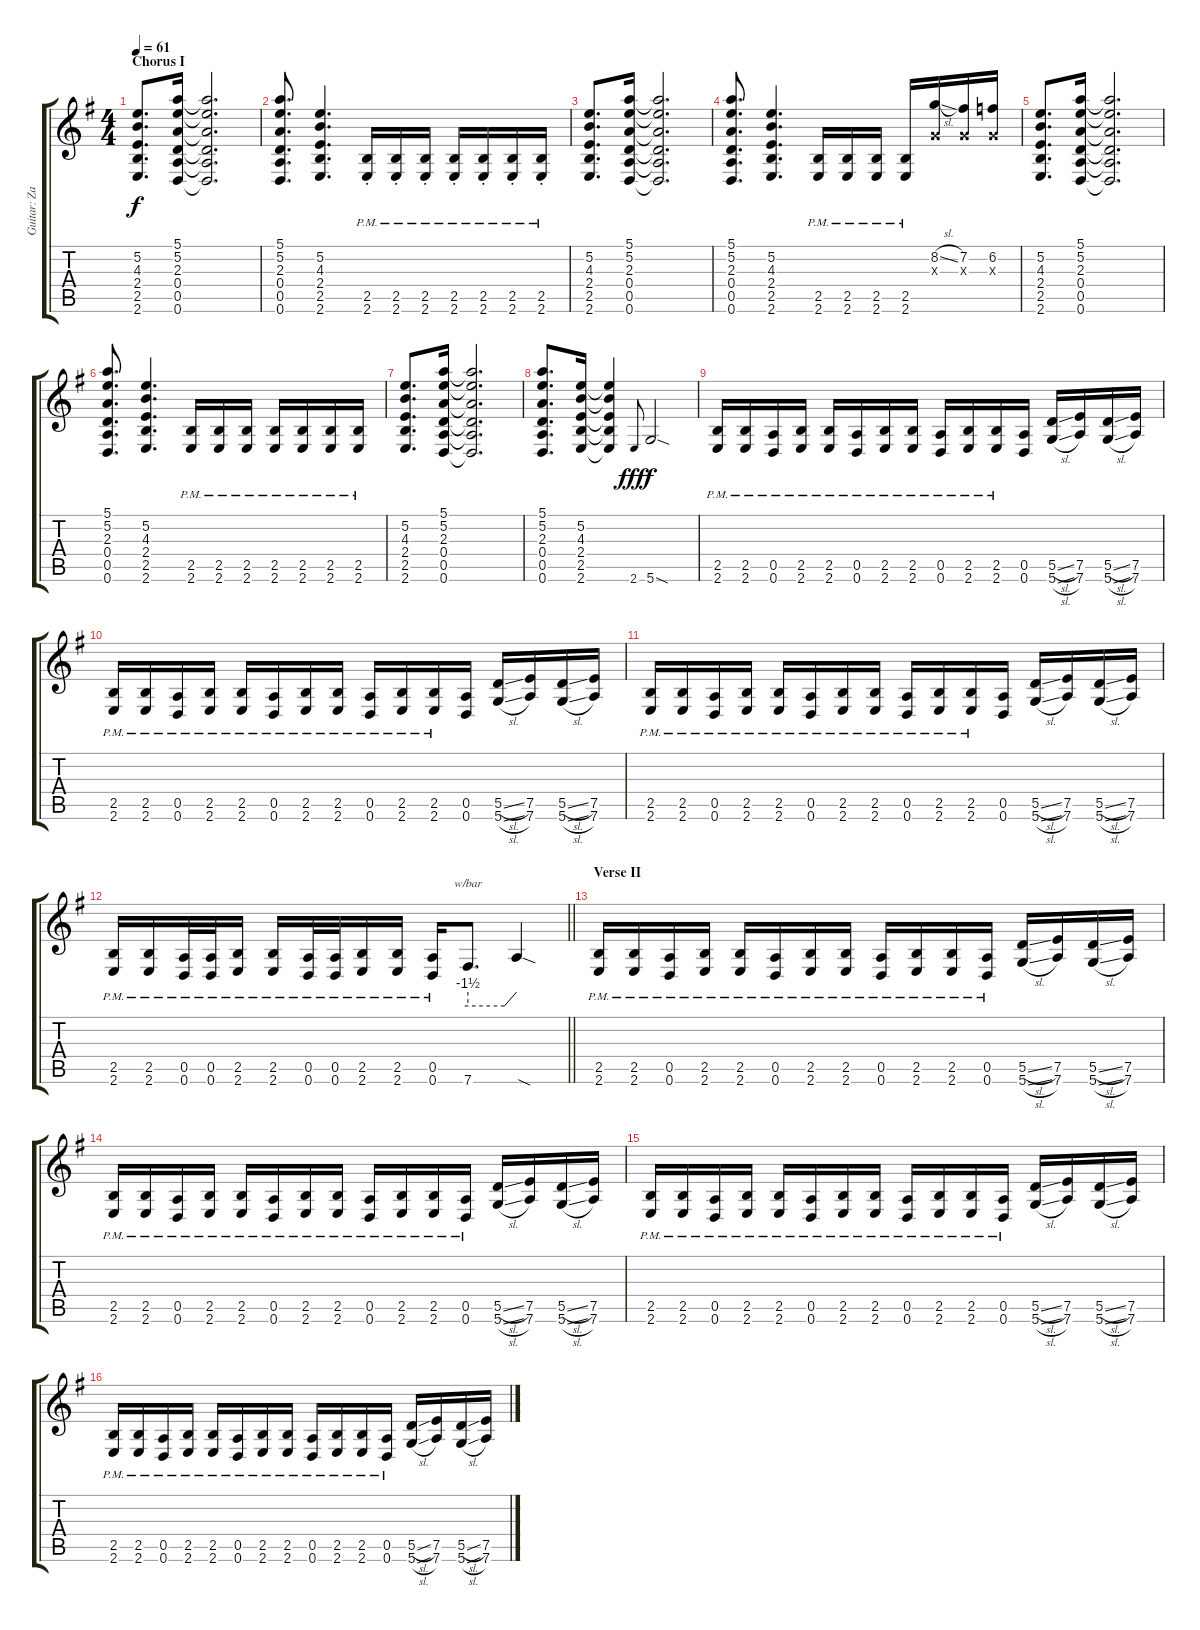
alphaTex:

\track ("Guitar: Zakk" "Guitar: Za") {instrument distortionguitar}
\staff {score tabs}
\tuning (E4 B3 G3 D3 A2 D2) {hide}
\ts (4 4)
\section ("" "Chorus I")
\tempo 61
\clef g2
\ks g
(5.2 4.3 2.4 2.5 2.6).8{d dy f} (5.1 5.2 2.3 0.4 0.5 0.6).16 (5.1{t} 5.2{t} 2.3{t} 0.4{t} 0.5{t} 0.6{t}).2{d} |
(5.1 5.2 2.3 0.4 0.5 0.6).8{d} (5.2 4.3 2.4 2.5 2.6).4{d} (2.5{pm st} 2.6{pm st}).16 (2.5{pm st} 2.6{pm st}).16 (2.5{pm st} 2.6{pm st}).16 (2.5{pm st} 2.6{pm st}).16 (2.5{pm st} 2.6{pm st}).16 (2.5{pm st} 2.6{pm st}).16 (2.5{pm st} 2.6{pm st}).16 |
(5.2 4.3 2.4 2.5 2.6).8{d} (5.1 5.2 2.3 0.4 0.5 0.6).16 (5.1{t} 5.2{t} 2.3{t} 0.4{t} 0.5{t} 0.6{t}).2{d} |
(5.1 5.2 2.3 0.4 0.5 0.6).8{d} (5.2 4.3 2.4 2.5 2.6).4{d} (2.5{pm} 2.6).16 (2.5{pm} 2.6).16 (2.5{pm} 2.6).16 (2.5{pm} 2.6).16 (8.2{sl} 0.3{x}).16 (7.2 0.3{x}).16 (6.2 0.3{x}).16 |
(5.2 4.3 2.4 2.5 2.6).8{d} (5.1 5.2 2.3 0.4 0.5 0.6).16 (5.1{t} 5.2{t} 2.3{t} 0.4{t} 0.5{t} 0.6{t}).2{d} |
(5.1 5.2 2.3 0.4 0.5 0.6).8{d} (5.2 4.3 2.4 2.5 2.6).4{d} (2.5{pm} 2.6).16 (2.5{pm} 2.6).16 (2.5{pm} 2.6).16 (2.5{pm} 2.6).16 (2.5{pm} 2.6).16 (2.5{pm} 2.6).16 (2.5{pm} 2.6).16 |
(5.2 4.3 2.4 2.5 2.6).8{d} (5.1 5.2 2.3 0.4 0.5 0.6).16 (5.1{t} 5.2{t} 2.3{t} 0.4{t} 0.5{t} 0.6{t}).2{d} |
(5.1 5.2 2.3 0.4 0.5 0.6).8{d} (5.2 4.3 2.4 2.5 2.6).16 (5.2{t} 4.3{t} 2.4{t} 2.5{t} 2.6{t}).4 2.6.8{gr onbeat dy fff} 5.6{sod}.2{dy f} |
(2.5{pm} 2.6{pm}).16 (2.5{pm} 2.6{pm}).16 (0.5{pm} 0.6{pm}).16 (2.5{pm} 2.6{pm}).16 (2.5{pm} 2.6{pm}).16 (0.5{pm} 0.6{pm}).16 (2.5{pm} 2.6{pm}).16 (2.5{pm} 2.6{pm}).16 (0.5{pm} 0.6{pm}).16 (2.5{pm} 2.6{pm}).16 (2.5{pm} 2.6{pm}).16 (0.5 0.6).16 (5.5{sl} 5.6{sl}).16 (7.5 7.6).16 (5.5{sl} 5.6{sl}).16 (7.5 7.6).16 |
(2.5{pm} 2.6{pm}).16 (2.5{pm} 2.6{pm}).16 (0.5{pm} 0.6{pm}).16 (2.5{pm} 2.6{pm}).16 (2.5{pm} 2.6{pm}).16 (0.5{pm} 0.6{pm}).16 (2.5{pm} 2.6{pm}).16 (2.5{pm} 2.6{pm}).16 (0.5{pm} 0.6{pm}).16 (2.5{pm} 2.6{pm}).16 (2.5{pm} 2.6{pm}).16 (0.5 0.6).16 (5.5{sl} 5.6{sl}).16 (7.5 7.6).16 (5.5{sl} 5.6{sl}).16 (7.5 7.6).16 |
(2.5{pm} 2.6{pm}).16 (2.5{pm} 2.6{pm}).16 (0.5{pm} 0.6{pm}).16 (2.5{pm} 2.6{pm}).16 (2.5{pm} 2.6{pm}).16 (0.5{pm} 0.6{pm}).16 (2.5{pm} 2.6{pm}).16 (2.5{pm} 2.6{pm}).16 (0.5{pm} 0.6{pm}).16 (2.5{pm} 2.6{pm}).16 (2.5{pm} 2.6{pm}).16 (0.5 0.6).16 (5.5{sl} 5.6{sl}).16 (7.5 7.6).16 (5.5{sl} 5.6{sl}).16 (7.5 7.6).16 |
\barLineRight lightlight
(2.5{pm} 2.6{pm}).16 (2.5{pm} 2.6{pm}).16 (0.5{pm} 0.6{pm}).32 (0.5{pm} 0.6{pm}).32 (2.5{pm} 2.6{pm}).16 (2.5{pm} 2.6{pm}).16 (0.5{pm} 0.6{pm}).32 (0.5{pm} 0.6{pm}).32 (2.5{pm} 2.6{pm}).16 (2.5{pm} 2.6{pm}).16 (0.5{pm} 0.6{pm}).16 7.6.8{d tbe (custom default 0 -6 45 -6 60 0)} 7.6{sod t}.4 |
\section ("" "Verse II")
(2.5{pm} 2.6{pm}).16 (2.5{pm} 2.6{pm}).16 (0.5{pm} 0.6{pm}).16 (2.5{pm} 2.6{pm}).16 (2.5{pm} 2.6{pm}).16 (0.5{pm} 0.6{pm}).16 (2.5{pm} 2.6{pm}).16 (2.5{pm} 2.6{pm}).16 (0.5{pm} 0.6{pm}).16 (2.5{pm} 2.6{pm}).16 (2.5{pm} 2.6{pm}).16 (0.5{pm} 0.6{pm}).16 (5.5{sl} 5.6{sl}).16 (7.5 7.6).16 (5.5{sl} 5.6{sl}).16 (7.5 7.6).16 |
(2.5{pm} 2.6{pm}).16 (2.5{pm} 2.6{pm}).16 (0.5{pm} 0.6{pm}).16 (2.5{pm} 2.6{pm}).16 (2.5{pm} 2.6{pm}).16 (0.5{pm} 0.6{pm}).16 (2.5{pm} 2.6{pm}).16 (2.5{pm} 2.6{pm}).16 (0.5{pm} 0.6{pm}).16 (2.5{pm} 2.6{pm}).16 (2.5{pm} 2.6{pm}).16 (0.5{pm} 0.6{pm}).16 (5.5{sl} 5.6{sl}).16 (7.5 7.6).16 (5.5{sl} 5.6{sl}).16 (7.5 7.6).16 |
(2.5{pm} 2.6{pm}).16 (2.5{pm} 2.6{pm}).16 (0.5{pm} 0.6{pm}).16 (2.5{pm} 2.6{pm}).16 (2.5{pm} 2.6{pm}).16 (0.5{pm} 0.6{pm}).16 (2.5{pm} 2.6{pm}).16 (2.5{pm} 2.6{pm}).16 (0.5{pm} 0.6{pm}).16 (2.5{pm} 2.6{pm}).16 (2.5{pm} 2.6{pm}).16 (0.5{pm} 0.6{pm}).16 (5.5{sl} 5.6{sl}).16 (7.5 7.6).16 (5.5{sl} 5.6{sl}).16 (7.5 7.6).16 |
(2.5{pm} 2.6{pm}).16 (2.5{pm} 2.6{pm}).16 (0.5{pm} 0.6{pm}).16 (2.5{pm} 2.6{pm}).16 (2.5{pm} 2.6{pm}).16 (0.5{pm} 0.6{pm}).16 (2.5{pm} 2.6{pm}).16 (2.5{pm} 2.6{pm}).16 (0.5{pm} 0.6{pm}).16 (2.5{pm} 2.6{pm}).16 (2.5{pm} 2.6{pm}).16 (0.5{pm} 0.6{pm}).16 (5.5{sl} 5.6{sl}).16 (7.5 7.6).16 (5.5{sl} 5.6{sl}).16 (7.5 7.6).16
